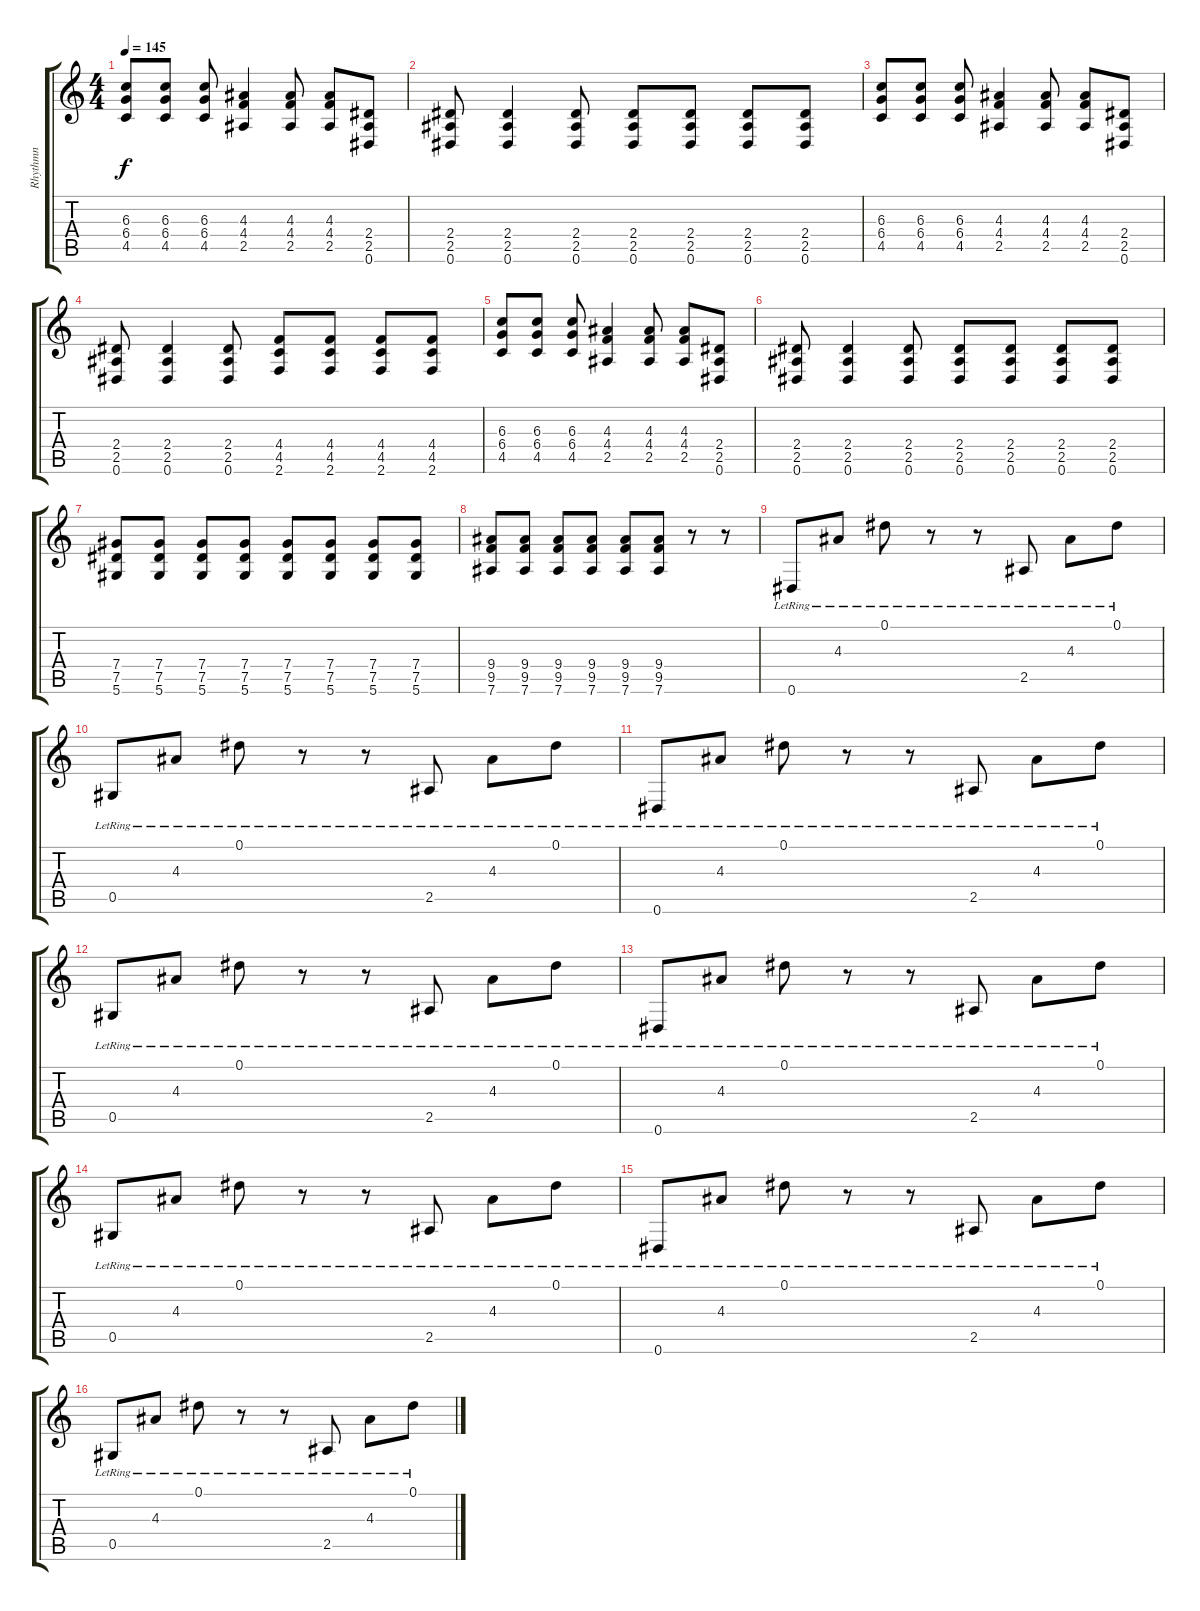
\track ("Rhythmn" "Rhythmn") {instrument distortionguitar}
\staff {score tabs}
\tuning (Eb4 Bb3 Gb3 Db3 Ab2 Eb2) {hide}
\ts (4 4)
\tempo 145
\clef g2
\ks c
(6.3 6.4 4.5).8{dy f} (6.3 6.4 4.5).8 (6.3 6.4 4.5).8 (4.3 4.4 2.5).4 (4.3 4.4 2.5).8 (4.3 4.4 2.5).8 (2.4 2.5 0.6).8 |
(2.4 2.5 0.6).8 (2.4 2.5 0.6).4 (2.4 2.5 0.6).8 (2.4 2.5 0.6).8 (2.4 2.5 0.6).8 (2.4 2.5 0.6).8 (2.4 2.5 0.6).8 |
(6.3 6.4 4.5).8 (6.3 6.4 4.5).8 (6.3 6.4 4.5).8 (4.3 4.4 2.5).4 (4.3 4.4 2.5).8 (4.3 4.4 2.5).8 (2.4 2.5 0.6).8 |
(2.4 2.5 0.6).8 (2.4 2.5 0.6).4 (2.4 2.5 0.6).8 (4.4 4.5 2.6).8 (4.4 4.5 2.6).8 (4.4 4.5 2.6).8 (4.4 4.5 2.6).8 |
(6.3 6.4 4.5).8 (6.3 6.4 4.5).8 (6.3 6.4 4.5).8 (4.3 4.4 2.5).4 (4.3 4.4 2.5).8 (4.3 4.4 2.5).8 (2.4 2.5 0.6).8 |
(2.4 2.5 0.6).8 (2.4 2.5 0.6).4 (2.4 2.5 0.6).8 (2.4 2.5 0.6).8 (2.4 2.5 0.6).8 (2.4 2.5 0.6).8 (2.4 2.5 0.6).8 |
(7.4 7.5 5.6).8 (7.4 7.5 5.6).8 (7.4 7.5 5.6).8 (7.4 7.5 5.6).8 (7.4 7.5 5.6).8 (7.4 7.5 5.6).8 (7.4 7.5 5.6).8 (7.4 7.5 5.6).8 |
(9.4 9.5 7.6).8 (9.4 9.5 7.6).8 (9.4 9.5 7.6).8 (9.4 9.5 7.6).8 (9.4 9.5 7.6).8 (9.4 9.5 7.6).8 r.8 r.8 |
0.6{lr}.8{instrument electricguitarclean} 4.3{lr}.8 0.1{lr}.8 r.8 r.8 2.5{lr}.8 4.3{lr}.8 0.1{lr}.8 |
0.5{lr}.8 4.3{lr}.8 0.1{lr}.8 r.8 r.8 2.5{lr}.8 4.3{lr}.8 0.1{lr}.8 |
0.6{lr}.8{instrument electricguitarclean} 4.3{lr}.8 0.1{lr}.8 r.8 r.8 2.5{lr}.8 4.3{lr}.8 0.1{lr}.8 |
0.5{lr}.8 4.3{lr}.8 0.1{lr}.8 r.8 r.8 2.5{lr}.8 4.3{lr}.8 0.1{lr}.8 |
0.6{lr}.8{instrument electricguitarclean} 4.3{lr}.8 0.1{lr}.8 r.8 r.8 2.5{lr}.8 4.3{lr}.8 0.1{lr}.8 |
0.5{lr}.8 4.3{lr}.8 0.1{lr}.8 r.8 r.8 2.5{lr}.8 4.3{lr}.8 0.1{lr}.8 |
0.6{lr}.8{instrument electricguitarclean} 4.3{lr}.8 0.1{lr}.8 r.8 r.8 2.5{lr}.8 4.3{lr}.8 0.1{lr}.8 |
0.5{lr}.8 4.3{lr}.8 0.1{lr}.8 r.8 r.8 2.5{lr}.8 4.3{lr}.8 0.1{lr}.8
